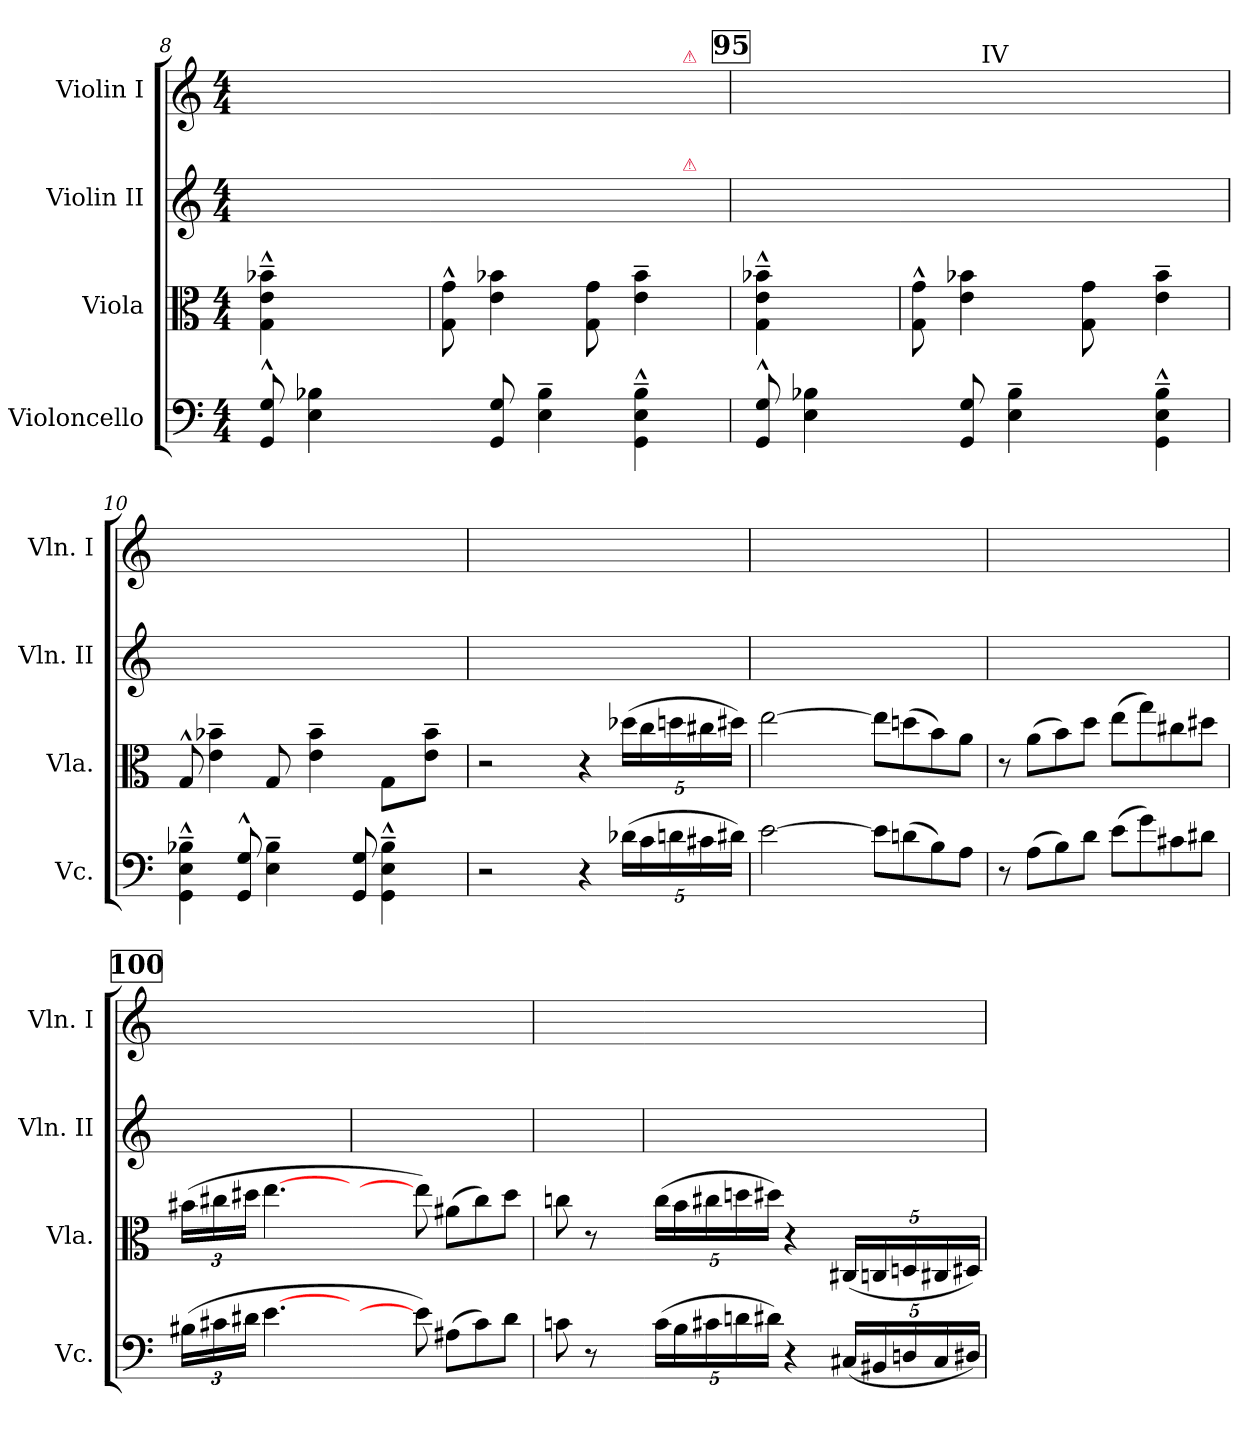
**kern	**kern	**kern	**kern
*part4	*part3	*part2	*part1
*staff4	*staff3	*staff2	*staff1
*I"Violoncello	*I"Viola	*I"Violin II	*I"Violin I
*I'Vc.	*I'Vla.	*I'Vln. II	*I'Vln. I
*clefF4	*clefC3	*clefG2	*clefG2
*k[]	*k[]	*k[]	*k[]
*C:	*C:	*C:	*C:
*M4/4	*M4/4	*M4/4	*M4/4
=8	=8	=8	=8
8GG^^< 8G^^<	4G~^^ 4e~^^ 4b-X~^^	8ryy	8ryy
4E 4B-X	.	24ryy	24ryy
.	.	24ryy	24ryy
.	.	24ryy	24ryy
.	8ryy	8ryy	8ryy
=-	=	=-	=-
8ryy	8G^^ 8g^^	2ryy	2ryy
8GG 8G	4e 4b-X	.	.
4E~ 4B-~	.	.	.
.	8G 8g	.	.
4GG~^^ 4E~^^ 4B-~^^	4e~ 4b-~	8ryy	8ryy
!	!	!	!LO:TX:a:color=crimson:t=⚠
!	!	!LO:TX:a:color=crimson:t=⚠	!
.	.	8ryy	8ryy
!!LO:REH:place=s1:t=95
=9	=9	=9	=9
8GG^^< 8G^^<	4G~^^ 4e~^^ 4b-X~^^	8ryy	8ryy
4E 4B-X	.	8ryy	8ryy
.	8ryy	8ryy	8ryy
=-	=	=-	=-
8ryy	8G^^ 8g^^	4ryy	4ryy
8GG 8G	4e 4b-X	.	.
!	!	!	!LO:TX:a:rj:t=IV
4E~ 4B-~	.	20ryy	20ryy
.	.	20ryy	20ryy
.	.	20ryy	20ryy
.	8G 8g	.	.
.	.	20ryy	20ryy
.	.	20ryy	20ryy
4GG~^^ 4E~^^ 4B-~^^	4e~ 4b-~	4ryy	4ryy
=10	=10	=10	=10
4GG~^^ 4E~^^ 4B-X~^^	8G^^	8ryy	8ryy
.	4e~ 4b-X~	8ryy	8ryy
8GG^^< 8G^^<	.	4ryy	8ryy
4E~ 4B-~	8G	.	20ryy
.	.	.	20ryy
.	.	.	20ryy
.	4e~ 4b-~	4ryy	.
.	.	.	20ryy
.	.	.	20ryy
8GG 8G	.	.	8ryy
4GG~^^ 4E~^^ 4B-~^^	8GL	20ryy	20ryy
.	.	20ryy	20ryy
.	.	20ryy	20ryy
.	8e~ 8b-~J	.	.
.	.	20ryy	20ryy
.	.	20ryy	20ryy
=11	=11	=11	=11
2r	2r	8ryy	8ryy
.	.	4ryy	4ryy
.	.	8ryy	8ryy
4r	4r	4ryy	4ryy
(20d-XLL	(20dd-XLL	4ryy	4ryy
20c	20cc	.	.
20dn	20ddn	.	.
20c#X	20cc#X	.	.
20d#XJJ)	20dd#XJJ)	.	.
=12	=12	=12	=12
[2e	[2ee	8ryy	8ryy
.	.	8ryy	4ryy
.	.	8ryy	.
.	.	4ryy	8ryy
8eL]	8eeL]	.	4ryy
(8dn	(8ddn	8ryy	.
8B)	8b)	4ryy	4ryy
8AJ	8aJ	.	.
=13	=13	=13	=13
8r	8r	8ryy	8ryy
(8AL	(8aL	8ryy	4ryy
8B)	8b)	8ryy	.
8dJ	8ddJ	4ryy	8ryy
(8eL	(8eeL	.	4ryy
8g)	8gg)	8ryy	.
8c#X	8cc#X	4ryy	4ryy
8d#XJ	8dd#XJ	.	.
!!LO:REH:place=s1:t=100
=14	=14	=14	=14
(24B#XLL	(24b#XLL	4ryy	8ryy
24c#X	24cc#X	.	.
24d#XJJ	24dd#XJJ	.	.
[4.e	[4.ee	.	4ryy
.	.	4ryy	.
.	.	.	8ryy
=-	=-	=	=-
4ryy	4ryy	8ryy	8ryy
.	.	4ryy	8ryy
8e])	8ee])	.	4ryy
(8A#XL	(8a#XL	8ryy	.
8c#)	8cc#)	4ryy	4ryy
8d#J	8dd#J	.	.
=15	=15	=15	=15
8cn	8ccn	4ryy	8ryy
8r	8r	.	4ryy
8ryy	8ryy	8ryy	.
=-	=-	=	=-
(20cLL	(20ccLL	8ryy	8ryy
20B	20b	.	.
20c#X	20cc#X	.	.
.	.	4ryy	8ryy
20dn	20ddn	.	.
20d#XJJ)	20dd#XJJ)	.	.
4r	4r	.	4ryy
.	.	8ryy	.
(20C#XLL	(20C#XLL	4ryy	8ryy
20BB#X	20Cn	.	.
20Dn	20Dn	.	.
.	.	.	8ryy
20C#	20C#X	.	.
20D#XJJ)	20D#XJJ)	.	.
=	=	=	=
*-	*-	*-	*-
